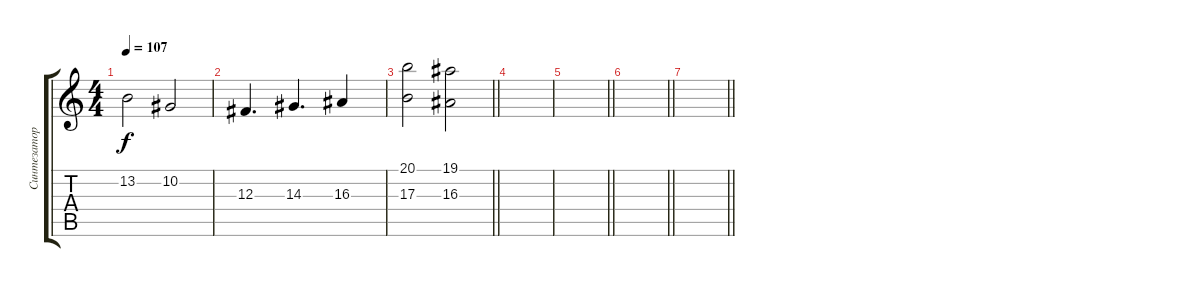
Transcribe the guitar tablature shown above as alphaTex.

\track ("Синтезатор" "Синтезатор") {instrument glockenspiel}
\staff {score tabs}
\tuning (Eb4 Bb3 Gb3 Db3 Ab2 Eb2) {hide}
\ts (4 4)
\tempo 107
\clef g2
\ks c
13.2.2{dy f} 10.2.2 |
12.3.4{d} 14.3.4{d} 16.3.4 |
\barLineRight lightlight
(20.1 17.3).2 (19.1 16.3).2 |
|
\barLineRight lightlight
|
\barLineRight lightlight
|
\barLineRight lightlight
